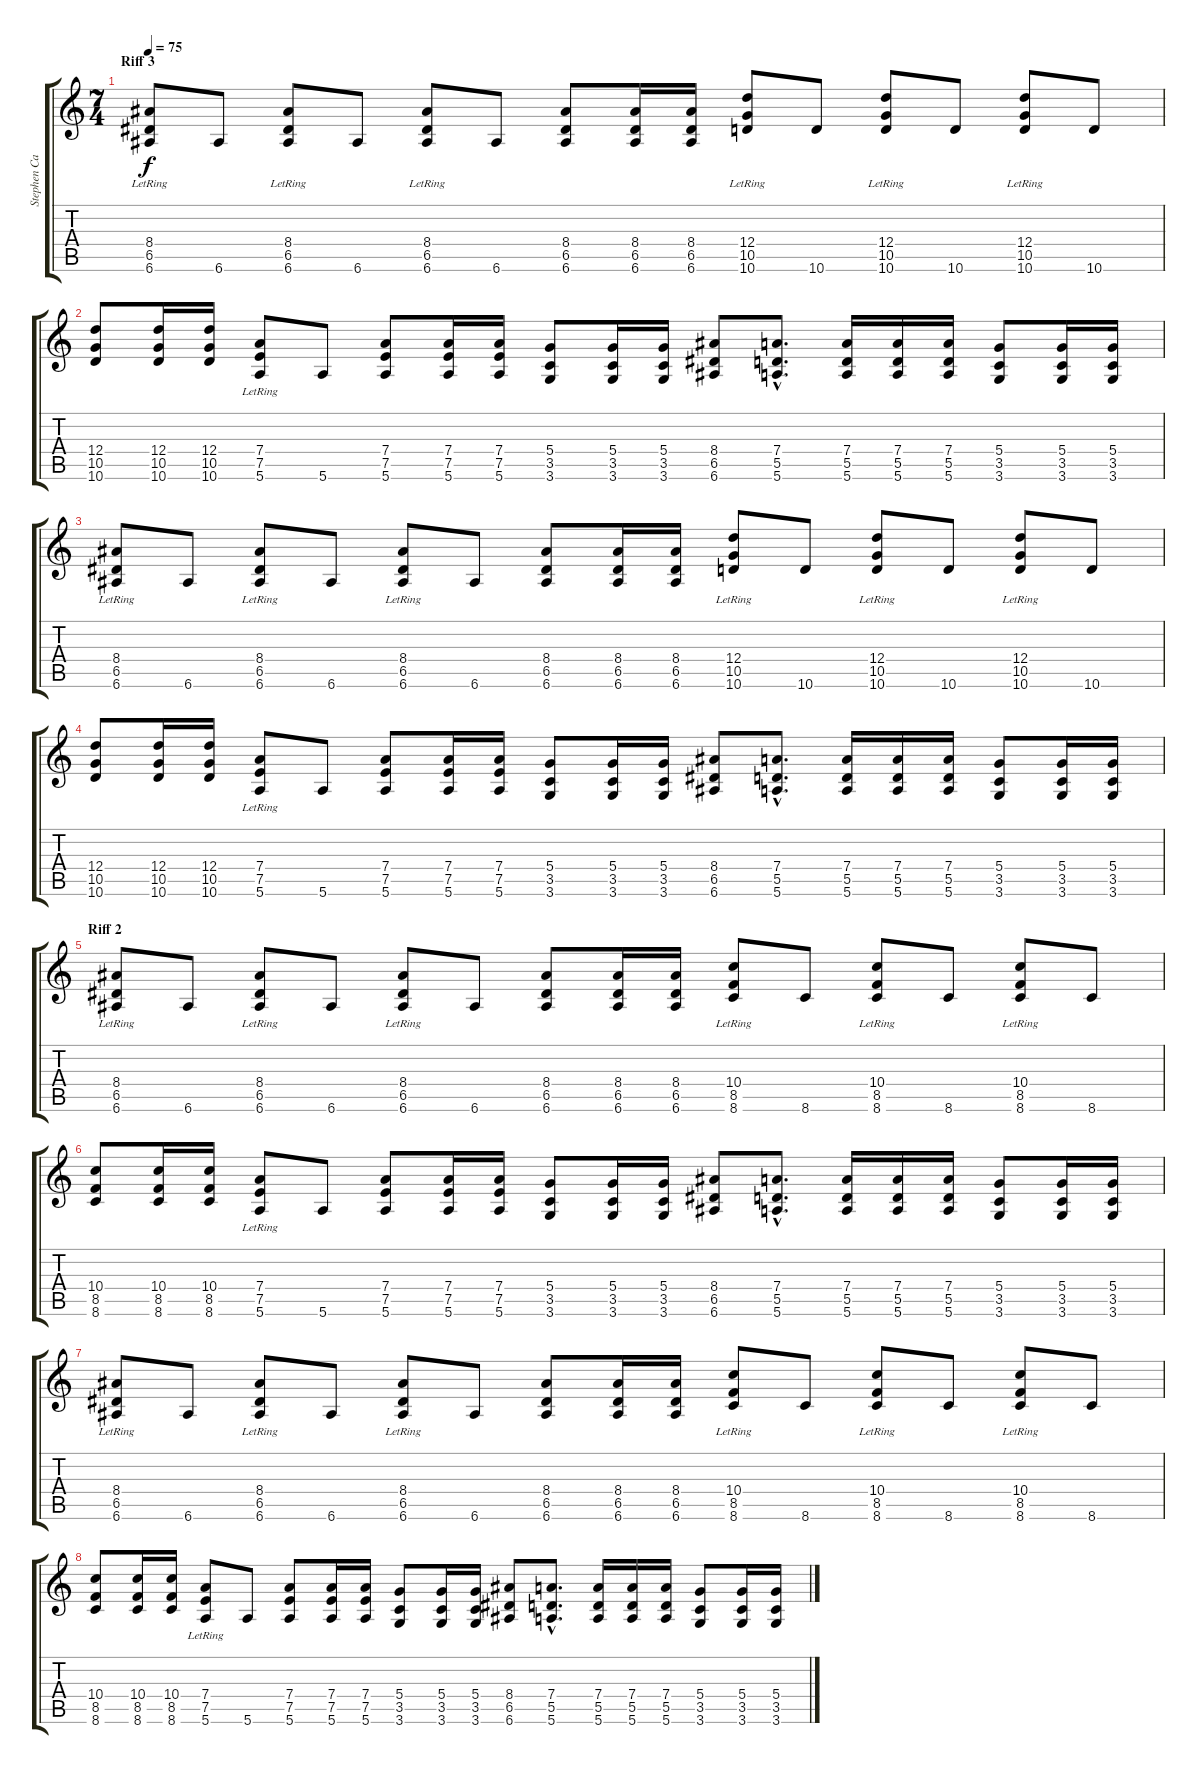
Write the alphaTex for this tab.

\track ("Stephen Carpenter" "Stephen Ca") {instrument distortionguitar}
\staff {score tabs}
\tuning (E4 B3 G3 D3 A2 E2) {hide}
\ts (7 4)
\section ("" "Riff 3")
\tempo 75
\clef g2
\ks c
(8.4{lr} 6.5{lr} 6.6).8{dy f} 6.6.8 (8.4{lr} 6.5{lr} 6.6).8 6.6.8 (8.4{lr} 6.5{lr} 6.6).8 6.6.8 (8.4 6.5 6.6).8 (8.4 6.5 6.6).16 (8.4 6.5 6.6).16 (12.4{lr} 10.5{lr} 10.6).8 10.6.8 (12.4{lr} 10.5{lr} 10.6).8 10.6.8 (12.4{lr} 10.5{lr} 10.6).8 10.6.8 |
(12.4 10.5 10.6).8 (12.4 10.5 10.6).16 (12.4 10.5 10.6).16 (7.4{lr} 7.5{lr} 5.6).8 5.6.8 (7.4 7.5 5.6).8 (7.4 7.5 5.6).16 (7.4 7.5 5.6).16 (5.4 3.5 3.6).8 (5.4 3.5 3.6).16 (5.4 3.5 3.6).16 (8.4 6.5 6.6).8 (7.4{hac} 5.5{hac} 5.6{hac}).8{d} (7.4 5.5 5.6).16 (7.4 5.5 5.6).16 (7.4 5.5 5.6).16 (5.4 3.5 3.6).8 (5.4 3.5 3.6).16 (5.4 3.5 3.6).16 |
(8.4{lr} 6.5{lr} 6.6).8 6.6.8 (8.4{lr} 6.5{lr} 6.6).8 6.6.8 (8.4{lr} 6.5{lr} 6.6).8 6.6.8 (8.4 6.5 6.6).8 (8.4 6.5 6.6).16 (8.4 6.5 6.6).16 (12.4{lr} 10.5{lr} 10.6).8 10.6.8 (12.4{lr} 10.5{lr} 10.6).8 10.6.8 (12.4{lr} 10.5{lr} 10.6).8 10.6.8 |
(12.4 10.5 10.6).8 (12.4 10.5 10.6).16 (12.4 10.5 10.6).16 (7.4{lr} 7.5{lr} 5.6).8 5.6.8 (7.4 7.5 5.6).8 (7.4 7.5 5.6).16 (7.4 7.5 5.6).16 (5.4 3.5 3.6).8 (5.4 3.5 3.6).16 (5.4 3.5 3.6).16 (8.4 6.5 6.6).8 (7.4{hac} 5.5{hac} 5.6{hac}).8{d} (7.4 5.5 5.6).16 (7.4 5.5 5.6).16 (7.4 5.5 5.6).16 (5.4 3.5 3.6).8 (5.4 3.5 3.6).16 (5.4 3.5 3.6).16 |
\section ("" "Riff 2")
(8.4{lr} 6.5{lr} 6.6).8 6.6.8 (8.4{lr} 6.5{lr} 6.6).8 6.6.8 (8.4{lr} 6.5{lr} 6.6).8 6.6.8 (8.4 6.5 6.6).8 (8.4 6.5 6.6).16 (8.4 6.5 6.6).16 (10.4{lr} 8.5{lr} 8.6).8 8.6.8 (10.4{lr} 8.5{lr} 8.6).8 8.6.8 (10.4{lr} 8.5{lr} 8.6).8 8.6.8 |
(10.4 8.5 8.6).8 (10.4 8.5 8.6).16 (10.4 8.5 8.6).16 (7.4{lr} 7.5{lr} 5.6).8 5.6.8 (7.4 7.5 5.6).8 (7.4 7.5 5.6).16 (7.4 7.5 5.6).16 (5.4 3.5 3.6).8 (5.4 3.5 3.6).16 (5.4 3.5 3.6).16 (8.4 6.5 6.6).8 (7.4{hac} 5.5{hac} 5.6{hac}).8{d} (7.4 5.5 5.6).16 (7.4 5.5 5.6).16 (7.4 5.5 5.6).16 (5.4 3.5 3.6).8 (5.4 3.5 3.6).16 (5.4 3.5 3.6).16 |
(8.4{lr} 6.5{lr} 6.6).8 6.6.8 (8.4{lr} 6.5{lr} 6.6).8 6.6.8 (8.4{lr} 6.5{lr} 6.6).8 6.6.8 (8.4 6.5 6.6).8 (8.4 6.5 6.6).16 (8.4 6.5 6.6).16 (10.4{lr} 8.5{lr} 8.6).8 8.6.8 (10.4{lr} 8.5{lr} 8.6).8 8.6.8 (10.4{lr} 8.5{lr} 8.6).8 8.6.8 |
(10.4 8.5 8.6).8 (10.4 8.5 8.6).16 (10.4 8.5 8.6).16 (7.4{lr} 7.5{lr} 5.6).8 5.6.8 (7.4 7.5 5.6).8 (7.4 7.5 5.6).16 (7.4 7.5 5.6).16 (5.4 3.5 3.6).8 (5.4 3.5 3.6).16 (5.4 3.5 3.6).16 (8.4 6.5 6.6).8 (7.4{hac} 5.5{hac} 5.6{hac}).8{d} (7.4 5.5 5.6).16 (7.4 5.5 5.6).16 (7.4 5.5 5.6).16 (5.4 3.5 3.6).8 (5.4 3.5 3.6).16 (5.4 3.5 3.6).16
